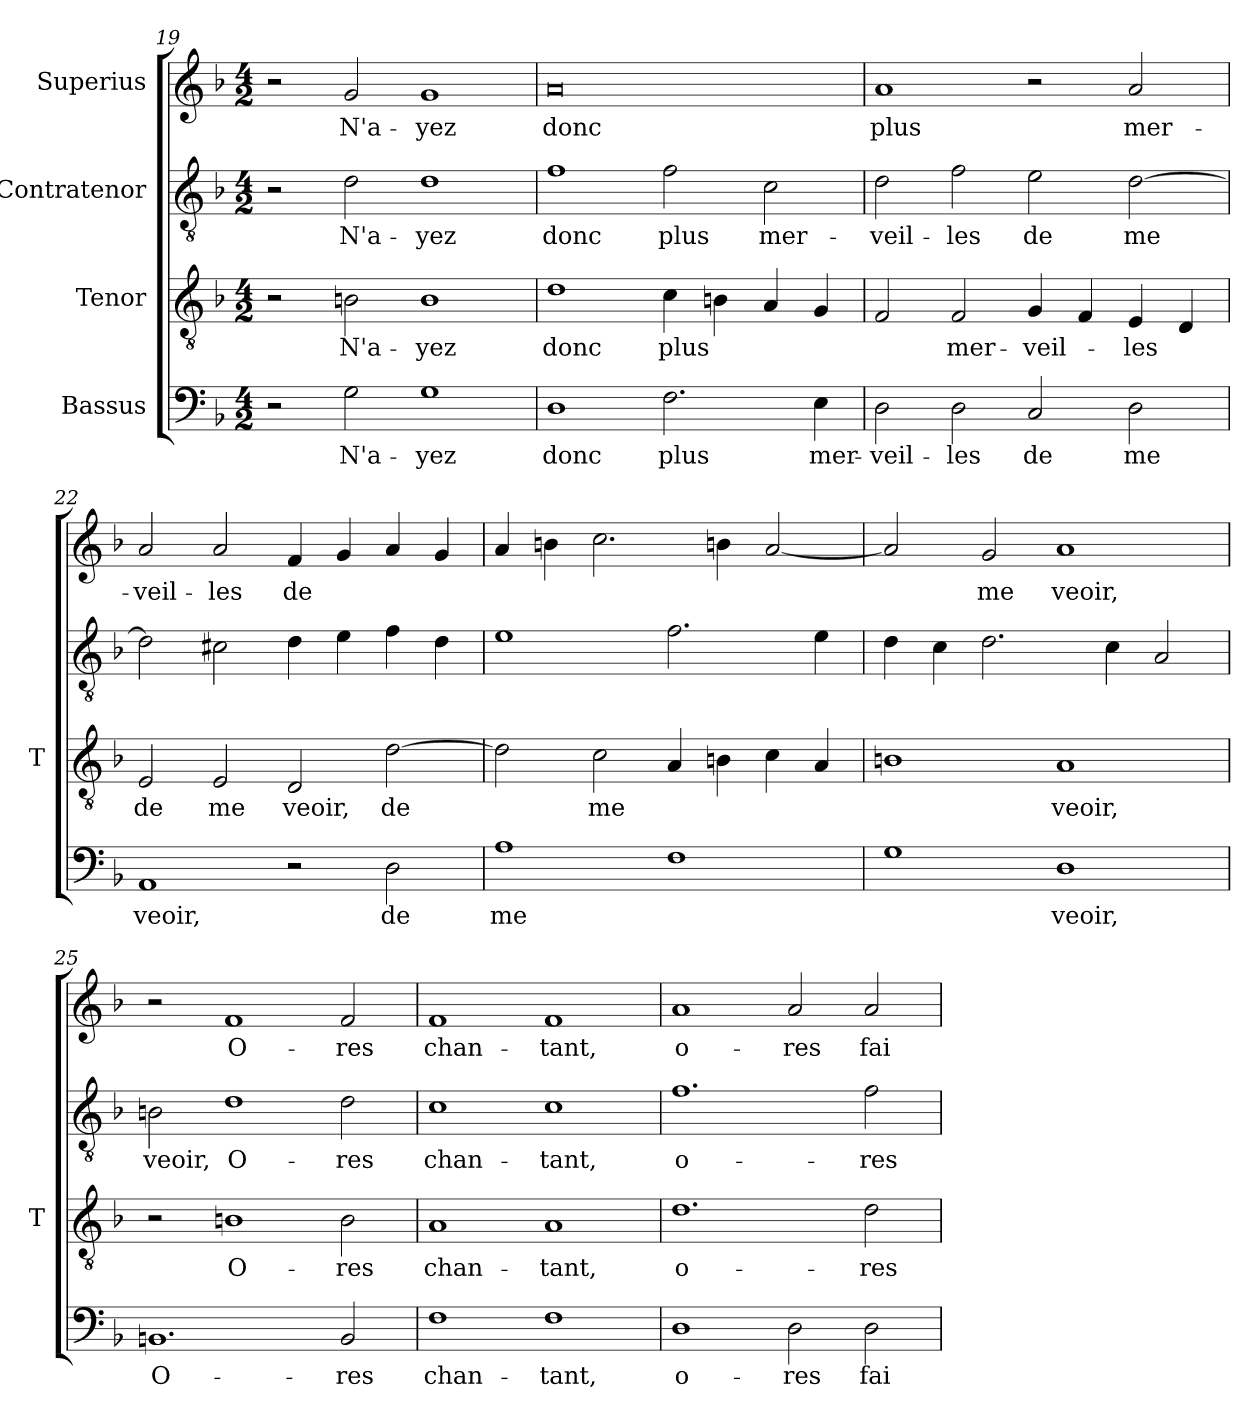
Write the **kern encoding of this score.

**kern	**text	**kern	**text	**kern	**text	**kern	**text
*part4	*part4	*part3	*part3	*part2	*part2	*part1	*part1
*staff4	*staff4	*staff3	*staff3	*staff2	*staff2	*staff1	*staff1
*I"Bassus	*	*I"Tenor	*	*I"Contratenor	*	*I"Superius	*
*	*	*I'T	*	*	*	*	*
*clefF4	*	*clefGv2	*	*clefGv2	*	*clefG2	*
*k[b-]	*	*k[b-]	*	*k[b-]	*	*k[b-]	*
*M4/2	*	*M4/2	*	*M4/2	*	*M4/2	*
=19	=19	=19	=19	=19	=19	=19	=19
2r	.	2r	.	2r	.	2r	.
2G	N'a-	2Bn	N'a-	2d	N'a-	2g	N'a-
1G	-yez	1B	-yez	1d	-yez	1g	-yez
=20	=20	=20	=20	=20	=20	=20	=20
1D	-donc	1d	-donc	1f	-donc	0a	-donc
2.F	-plus	4c	-plus	2f	-plus	.	.
.	.	4Bn	.	.	.	.	.
.	.	4A	.	2c	mer-	.	.
4E	mer-	4G	.	.	.	.	.
=21	=21	=21	=21	=21	=21	=21	=21
2D	veil-	2F	.	2d	veil-	1a	-plus
2D	-les	2F	mer-	2f	-les	.	.
2C	-de	4G	veil-	2e	-de	2r	.
.	.	4F	.	.	.	.	.
2D	-me	4E	-les	[2d	-me	2a	mer-
.	.	4D	.	.	.	.	.
=22	=22	=22	=22	=22	=22	=22	=22
1AA	-veoir,	2E	-de	2d]	.	2a	veil-
.	.	2E	-me	2c#X	.	2a	-les
2r	.	2D	-veoir,	4d	.	4f	-de
.	.	.	.	4e	.	4g	.
2D	-de	[2d	-de	4f	.	4a	.
.	.	.	.	4d	.	4g	.
=23	=23	=23	=23	=23	=23	=23	=23
1A	-me	2d]	.	1e	.	4a	.
.	.	.	.	.	.	4bn	.
.	.	2c	-me	.	.	2.cc	.
1F	.	4A	.	2.f	.	.	.
.	.	4Bn	.	.	.	4bn	.
.	.	4c	.	.	.	[2a	.
.	.	4A	.	4e	.	.	.
=24	=24	=24	=24	=24	=24	=24	=24
1G	.	1Bn	.	4d	.	2a]	.
.	.	.	.	4c	.	.	.
.	.	.	.	2.d	.	2g	-me
1D	-veoir,	1A	-veoir,	.	.	1a	-veoir,
.	.	.	.	4c	.	.	.
.	.	.	.	2A	.	.	.
=25	=25	=25	=25	=25	=25	=25	=25
1.BBn	O-	2r	.	2B	-veoir,	2r	.
.	.	1Bn	O-	1d	O-	1f	O-
2BB	-res	2B	-res	2d	-res	2f	-res
=26	=26	=26	=26	=26	=26	=26	=26
1F	chan-	1A	chan-	1c	chan-	1f	chan-
1F	-tant,	1A	-tant,	1c	-tant,	1f	-tant,
=27	=27	=27	=27	=27	=27	=27	=27
1D	o-	1.d	o-	1.f	o-	1a	o-
2D	-res	.	.	.	.	2a	-res
2D	fai-	2d	-res	2f	-res	2a	fai-
=	=	=	=	=	=	=	=
*-	*-	*-	*-	*-	*-	*-	*-
